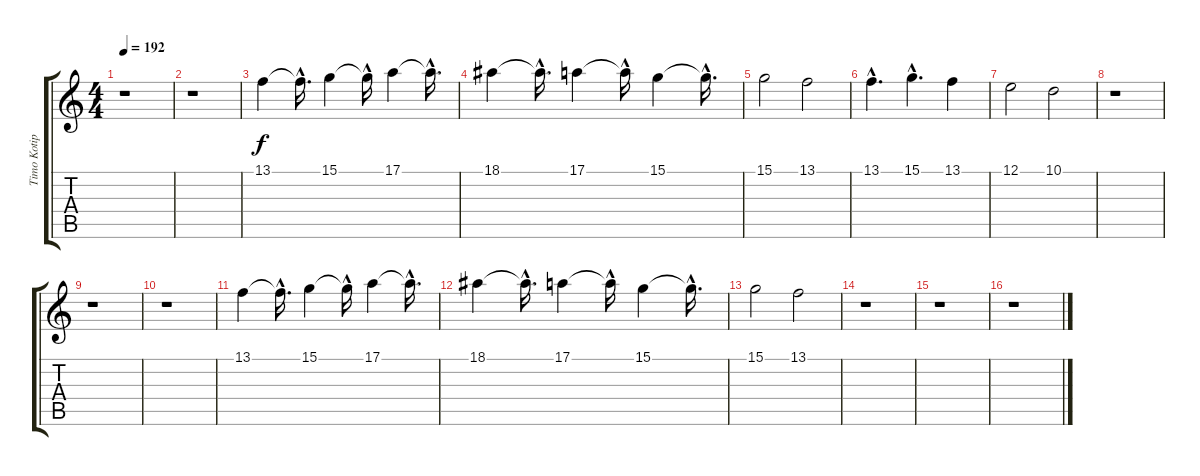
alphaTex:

\track ("Timo Kotipelto" "Timo Kotip") {instrument lead1square}
\staff {score tabs}
\tuning (E4 B3 G3 D3 A2 E2) {hide}
\ts (4 4)
\tempo 192
\clef g2
\ks c
r.1{dy f} |
r.1 |
13.1.4 13.1{hac t}.16{d} 15.1.4 15.1{hac t}.16 17.1.4 17.1{hac t}.16{d} |
18.1.4 18.1{hac t}.16{d} 17.1.4 17.1{hac t}.16 15.1.4 15.1{hac t}.16{d} |
15.1.2 13.1.2 |
13.1{hac}.4{d} 15.1{hac}.4{d} 13.1.4 |
12.1.2 10.1.2 |
r.1 |
r.1 |
r.1 |
13.1.4 13.1{hac t}.16{d} 15.1.4 15.1{hac t}.16 17.1.4 17.1{hac t}.16{d} |
18.1.4 18.1{hac t}.16{d} 17.1.4 17.1{hac t}.16 15.1.4 15.1{hac t}.16{d} |
15.1.2 13.1.2 |
r.1 |
r.1 |
r.1
